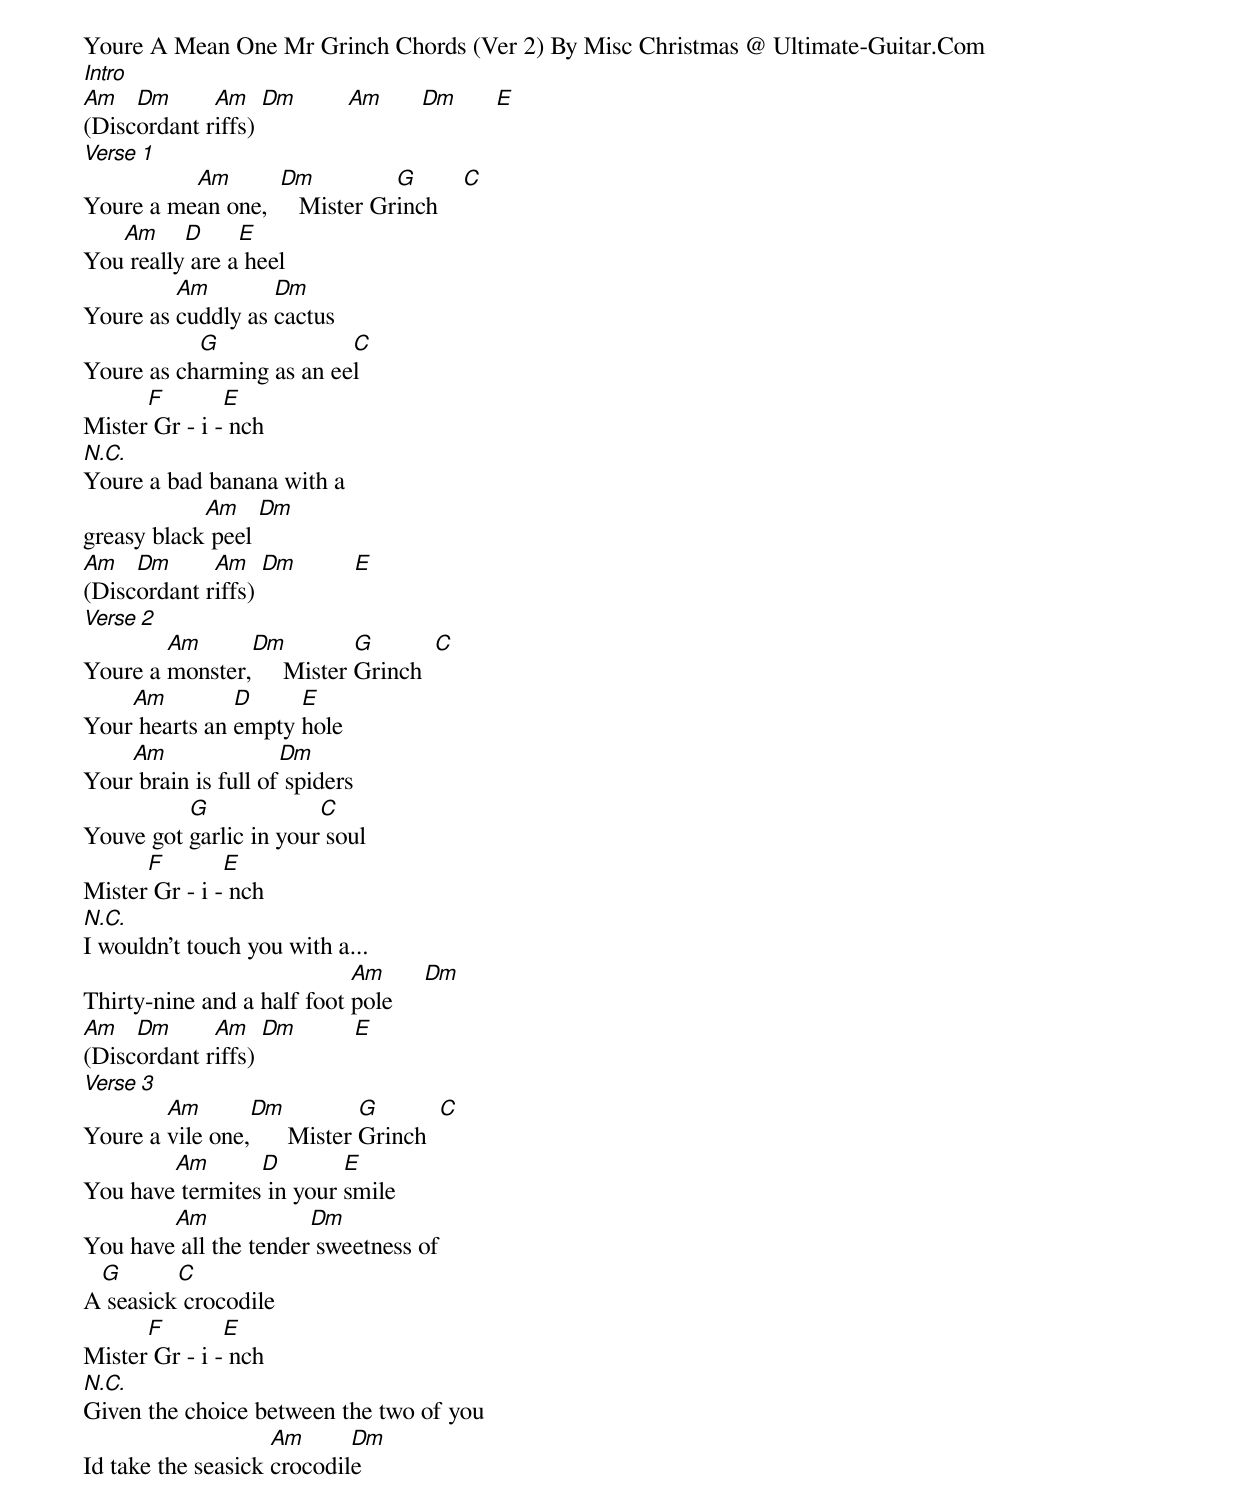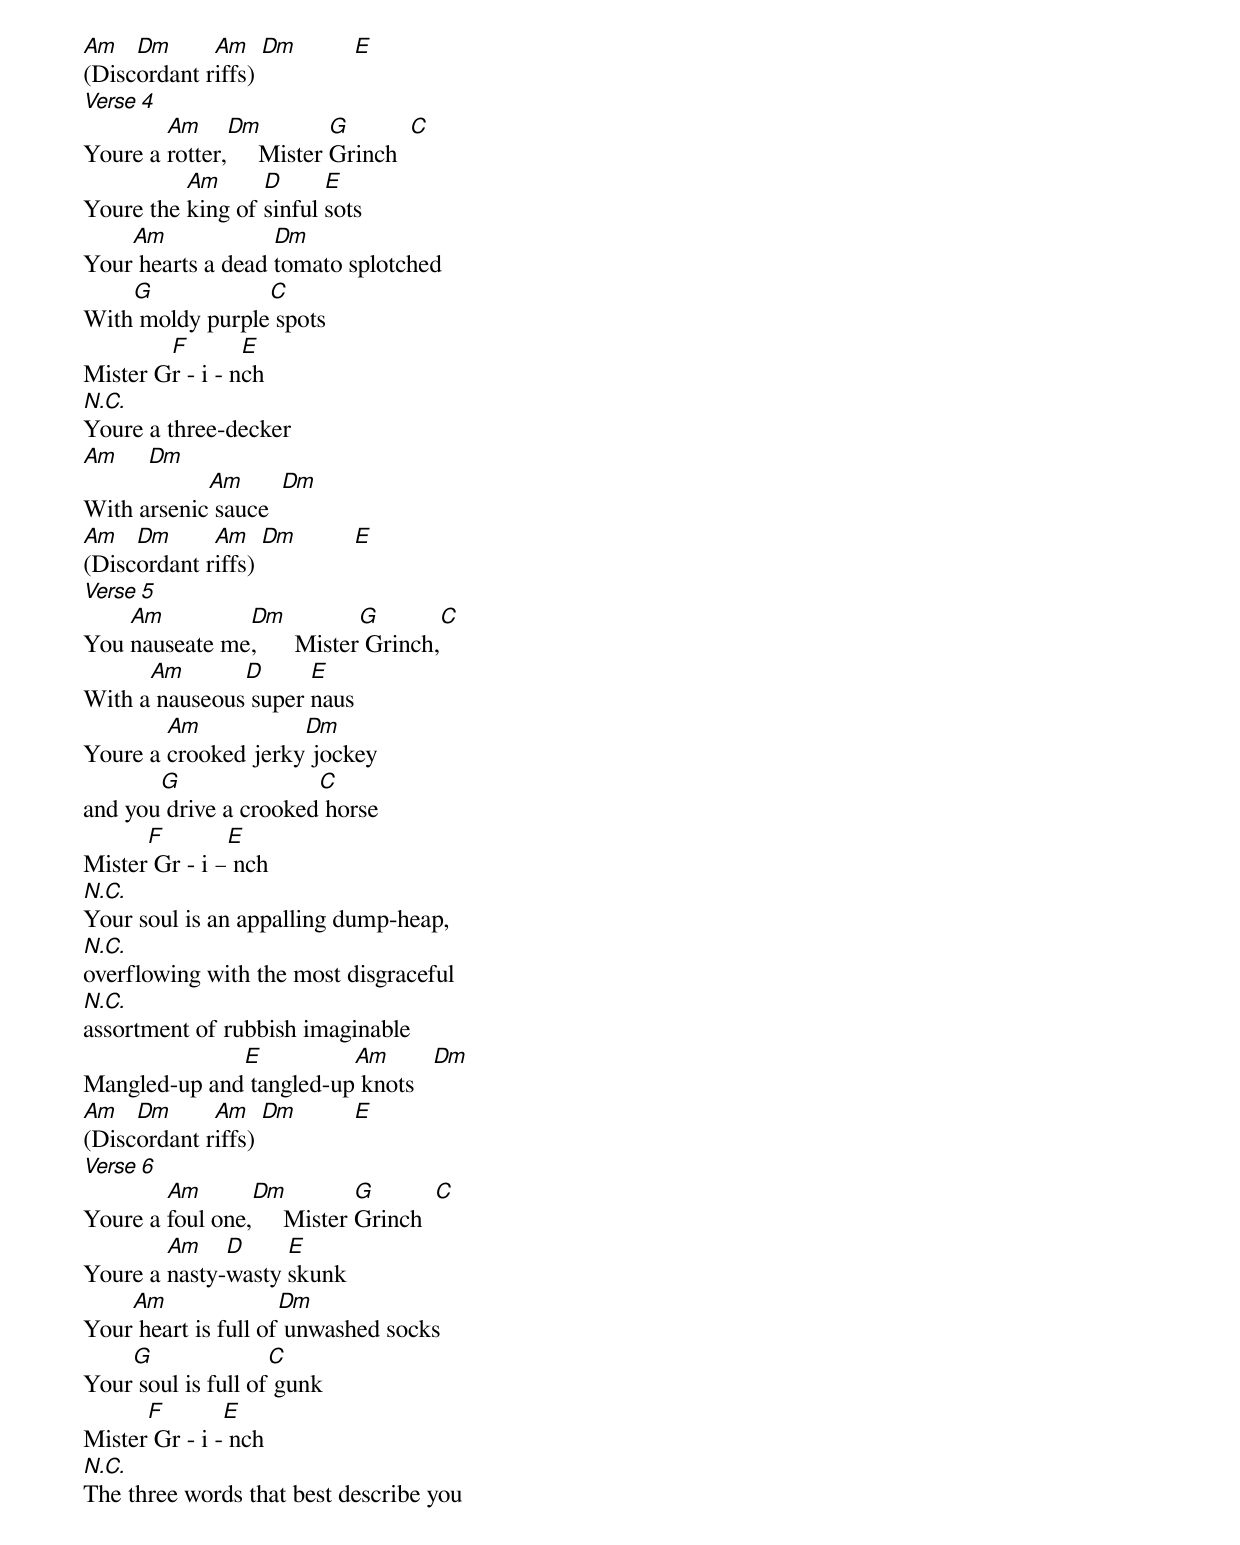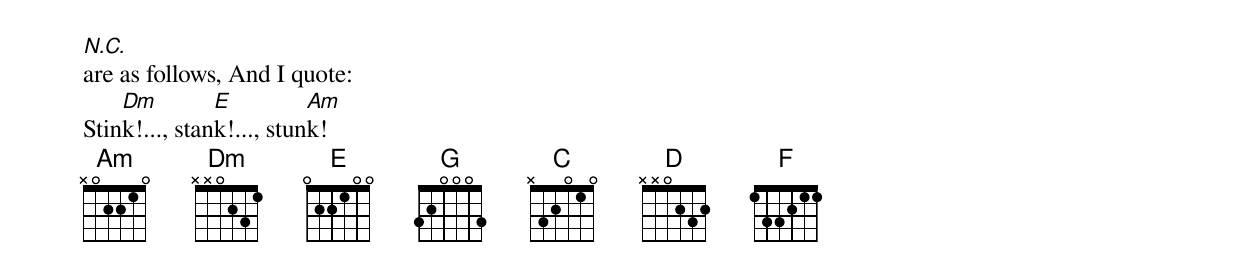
Youre A Mean One Mr Grinch Chords (Ver 2) By Misc Christmas @ Ultimate-Guitar.Com
[Intro]
[Am](Disc[Dm]ordant r[Am]iffs) [Dm]        [Am]      [Dm]      [E]
[Verse 1]
Youre a me[Am]an one,  [Dm]   Mister Gr[G]inch    [C]
You[Am] really[D] are a[E] heel
Youre as [Am]cuddly as [Dm]cactus
Youre as ch[G]arming as an ee[C]l
Mister[F] Gr - i -[E] nch
[N.C.]Youre a bad banana with a
greasy black[Am] peel [Dm]
[Am](Disc[Dm]ordant r[Am]iffs) [Dm]         [E]
[Verse 2]
Youre a [Am]monster,[Dm]     Mister [G]Grinch  [C]
Your[Am] hearts an [D]empty [E]hole
Your[Am] brain is full of[Dm] spiders
Youve got [G]garlic in your[C] soul
Mister[F] Gr - i -[E] nch
[N.C.]I wouldn’t touch you with a...
Thirty-nine and a half foot [Am]pole     [Dm]
[Am](Disc[Dm]ordant r[Am]iffs) [Dm]         [E]
[Verse 3]
Youre a [Am]vile one,[Dm]      Mister [G]Grinch  [C]
You have[Am] termites[D] in your [E]smile
You have[Am] all the tender[Dm] sweetness of
A[G] seasick[C] crocodile
Mister[F] Gr - i -[E] nch
[N.C.]Given the choice between the two of you
Id take the seasick [Am]crocodil[Dm]e
[Am](Disc[Dm]ordant r[Am]iffs) [Dm]         [E]
[Verse 4]
Youre a [Am]rotter,[Dm]     Mister [G]Grinch  [C]
Youre the [Am]king of [D]sinful [E]sots
Your[Am] hearts a dead [Dm]tomato splotched
With[G] moldy purple[C] spots
Mister G[F]r - i - n[E]ch
[N.C.]Youre a three-decker
[Am      Dm]
With arsenic[Am] sauce  [Dm]
[Am](Disc[Dm]ordant r[Am]iffs) [Dm]         [E]
[Verse 5]
You [Am]nauseate me[Dm],      Mister[G] Grinch,[C]
With a[Am] nauseous[D] super [E]naus
Youre a [Am]crooked jerky[Dm] jockey
and you[G] drive a crooked[C] horse
Mister[F] Gr - i –[E] nch
[N.C.]Your soul is an appalling dump-heap,
[N.C.]overflowing with the most disgraceful
[N.C.]assortment of rubbish imaginable
Mangled-up and[E] tangled-up[Am] knots   [Dm]
[Am](Disc[Dm]ordant r[Am]iffs) [Dm]         [E]
[Verse 6]
Youre a [Am]foul one,[Dm]     Mister [G]Grinch  [C]
Youre a [Am]nasty-[D]wasty [E]skunk
Your[Am] heart is full of[Dm] unwashed socks
Your[G] soul is full of[C] gunk
Mister[F] Gr - i -[E] nch
[N.C.]The three words that best describe you
[N.C.]are as follows, And I quote:
Stin[Dm]k!..., stan[E]k!..., stun[Am]k!
